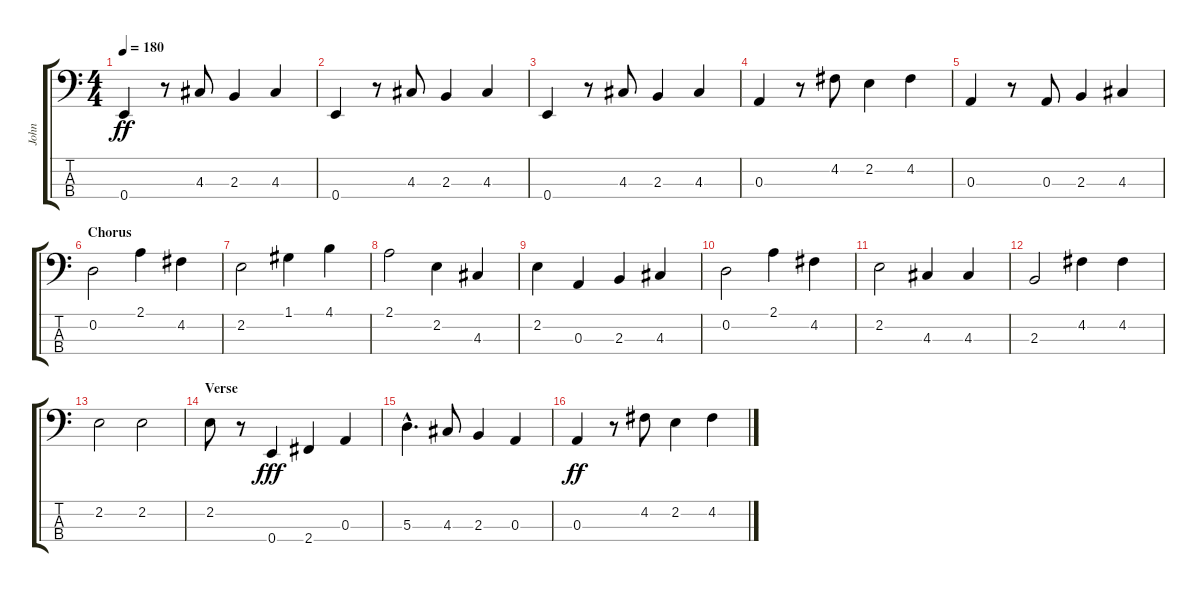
\track ("John" "John") {instrument electricbassfinger}
\staff {score tabs}
\tuning (G2 D2 A1 E1) {hide}
\ts (4 4)
\tempo 180
\clef f4
\ks c
0.4.4{dy ff} r.8 4.3.8 2.3.4 4.3.4 |
0.4.4 r.8 4.3.8 2.3.4 4.3.4 |
0.4.4 r.8 4.3.8 2.3.4 4.3.4 |
0.3.4 r.8 4.2.8 2.2.4 4.2.4 |
0.3.4 r.8 0.3.8 2.3.4 4.3.4 |
\section ("" "Chorus")
0.2.2 2.1.4 4.2.4 |
2.2.2 1.1.4 4.1.4 |
2.1.2 2.2.4 4.3.4 |
2.2.4 0.3.4 2.3.4 4.3.4 |
0.2.2 2.1.4 4.2.4 |
2.2.2 4.3.4 4.3.4 |
2.3.2 4.2.4 4.2.4 |
2.2.2 2.2.2 |
\section ("" "Verse")
2.2.8 r.8 0.4.4{dy fff} 2.4.4 0.3.4 |
5.3{hac}.4{d} 4.3.8 2.3.4 0.3.4 |
0.3.4{dy ff} r.8 4.2.8 2.2.4 4.2.4
